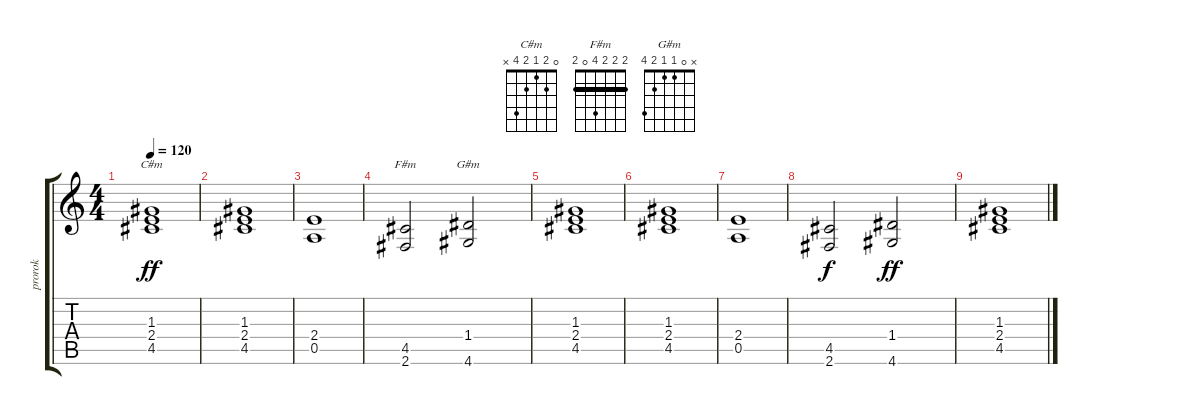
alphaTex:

\track ("prorok" "prorok") {instrument distortionguitar}
\staff {score tabs}
\tuning (E4 B3 G3 D3 A2 E2) {hide}
\chord ("C#m" 0 2 1 2 4 x)
\chord ("F#m" 2 2 2 4 0 2) {barre 2}
\chord ("G#m" x 0 1 1 2 4)
\ts (4 4)
\tempo 120
\clef g2
\ks c
(1.3 2.4 4.5).1{ch "C#m" dy ff} |
(1.3 2.4 4.5).1 |
(2.4 0.5).1 |
(4.5 2.6).2{ch "F#m"} (1.4 4.6).2{ch "G#m"} |
(1.3 2.4 4.5).1 |
(1.3 2.4 4.5).1 |
(2.4 0.5).1 |
(4.5 2.6).2{dy f} (1.4 4.6).2{dy ff} |
(1.3 2.4 4.5).1
